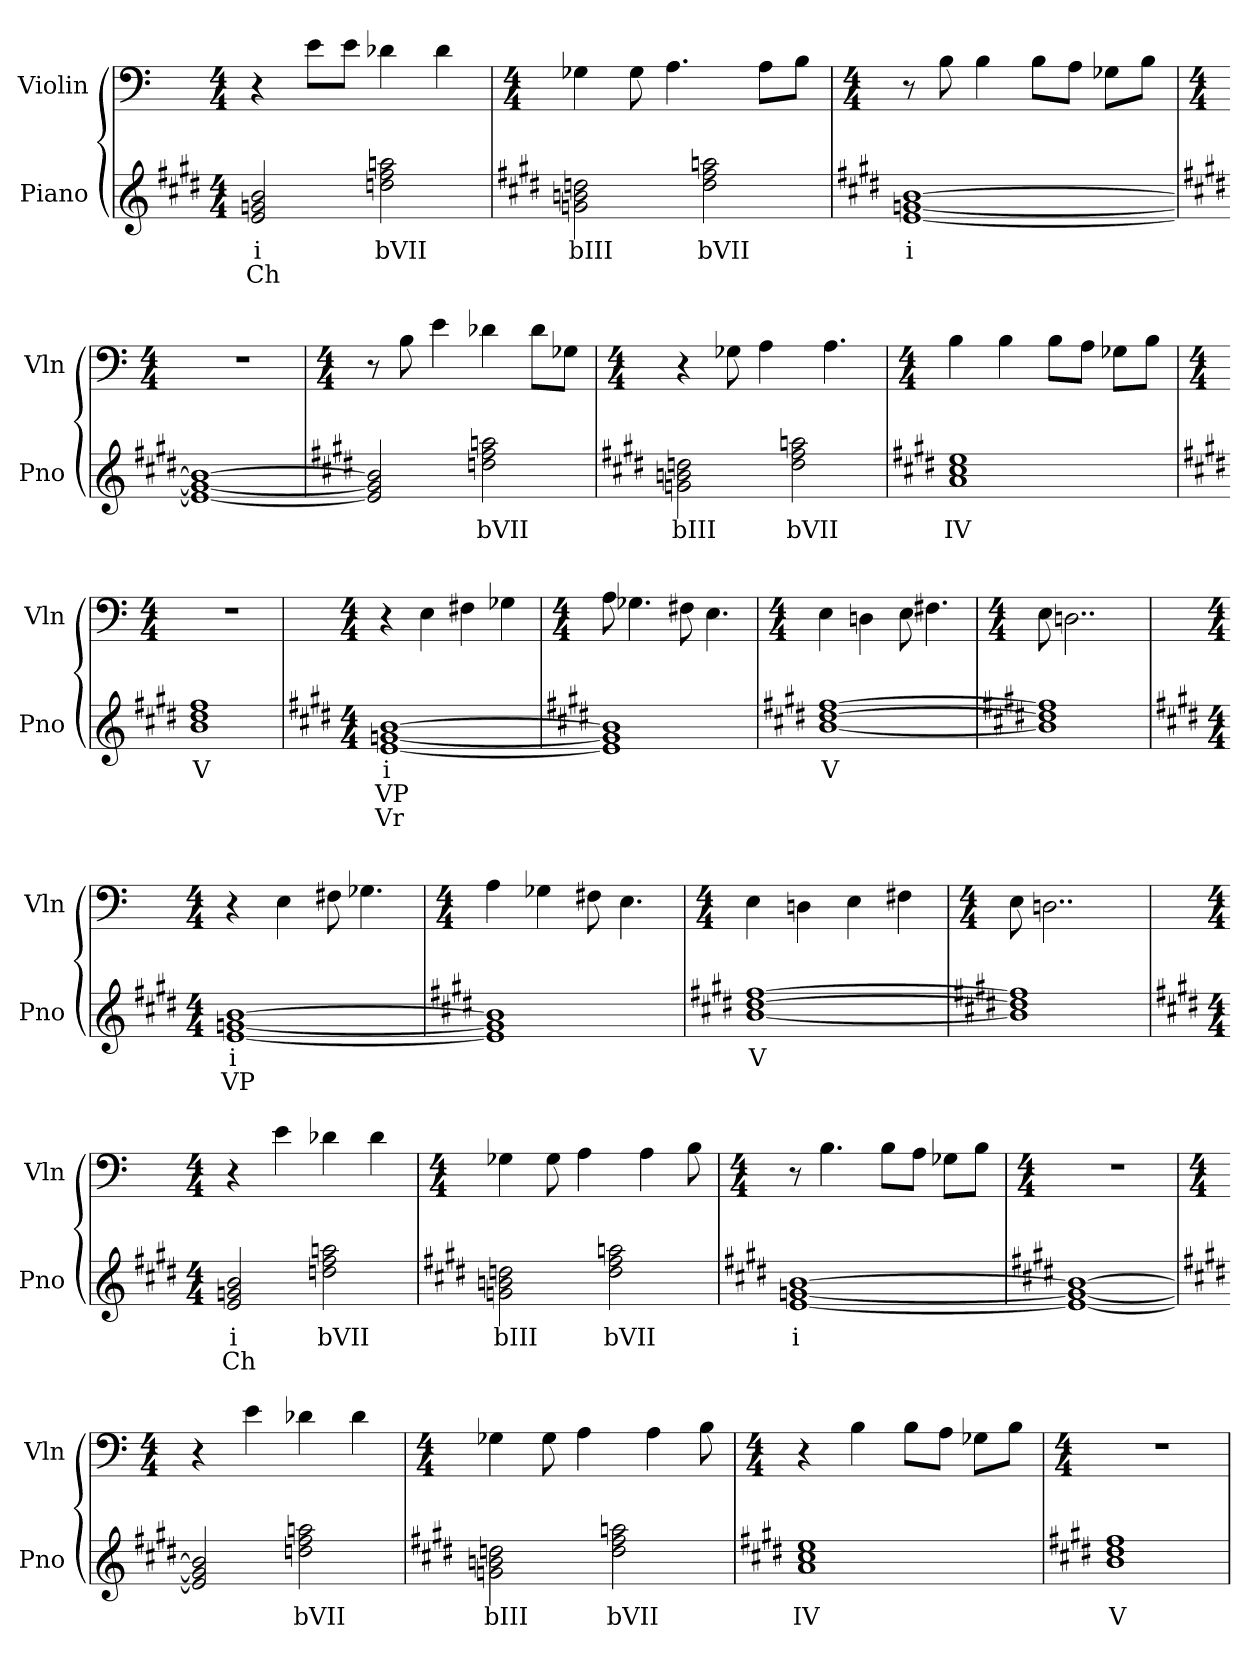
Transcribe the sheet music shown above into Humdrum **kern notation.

**kern	**text	**text	**text	**kern
*part2	*part2	*part2	*part2	*part1
*staff2	*staff2	*staff2	*staff2	*staff1
*I"Piano	*	*	*	*I"Violin
*I'Pno	*	*	*	*I'Vln
*k[f#c#g#d#]	*	*	*	*
*E:	*	*	*	*
*M4/4	*	*	*	*M4/4
=	=	=	=	=
2e 2gn 2b	i	Ch	.	4r
.	.	.	.	8eL
.	.	.	.	8eJ
2ddn 2ff# 2aan	bVII	.	.	4d-X
.	.	.	.	4d-
=	=	=	=	=
*k[f#c#g#d#]	*	*	*	*
*E:	*	*	*	*
*	*	*	*	*M4/4
2gn 2bn 2ddn	bIII	.	.	4G-X
.	.	.	.	8G-
.	.	.	.	4.A
2dd 2ff# 2aan	bVII	.	.	.
.	.	.	.	8AL
.	.	.	.	8BJ
=	=	=	=	=
*k[f#c#g#d#]	*	*	*	*
*E:	*	*	*	*
*	*	*	*	*M4/4
[1e [1gn [1b	i	.	.	8r
.	.	.	.	8B
.	.	.	.	4B
.	.	.	.	8BL
.	.	.	.	8AJ
.	.	.	.	8G-XL
.	.	.	.	8BJ
=	=	=	=	=
*k[f#c#g#d#]	*	*	*	*
*E:	*	*	*	*
*	*	*	*	*M4/4
1e_ 1gn_ 1b_	.	.	.	1r
=	=	=	=	=
*k[f#c#g#d#]	*	*	*	*
*E:	*	*	*	*
*	*	*	*	*M4/4
2e] 2gn] 2b]	.	.	.	8r
.	.	.	.	8B
.	.	.	.	4e
2ddn 2ff# 2aan	bVII	.	.	4d-X
.	.	.	.	8d-L
.	.	.	.	8G-XJ
=	=	=	=	=
*k[f#c#g#d#]	*	*	*	*
*E:	*	*	*	*
*	*	*	*	*M4/4
2gn 2bn 2ddn	bIII	.	.	4r
.	.	.	.	8G-X
.	.	.	.	4A
2dd 2ff# 2aan	bVII	.	.	.
.	.	.	.	4.A
=	=	=	=	=
*k[f#c#g#d#]	*	*	*	*
*E:	*	*	*	*
*	*	*	*	*M4/4
1a 1cc# 1ee	IV	.	.	4B
.	.	.	.	4B
.	.	.	.	8BL
.	.	.	.	8AJ
.	.	.	.	8G-XL
.	.	.	.	8BJ
=	=	=	=	=
*k[f#c#g#d#]	*	*	*	*
*E:	*	*	*	*
*	*	*	*	*M4/4
1b 1dd# 1ff#	V	.	.	1r
=	=	=	=	=
*k[f#c#g#d#]	*	*	*	*
*E:	*	*	*	*
*M4/4	*	*	*	*M4/4
[1e [1gn [1b	i	VP	Vr	4r
.	.	.	.	4E
.	.	.	.	4F#X
.	.	.	.	4G-X
=	=	=	=	=
*k[f#c#g#d#]	*	*	*	*
*E:	*	*	*	*
*	*	*	*	*M4/4
1e] 1gn] 1b]	.	.	.	8A
.	.	.	.	4.G-X
.	.	.	.	8F#X
.	.	.	.	4.E
=	=	=	=	=
*k[f#c#g#d#]	*	*	*	*
*E:	*	*	*	*
*	*	*	*	*M4/4
[1b [1dd# [1ff#	V	.	.	4E
.	.	.	.	4Dn
.	.	.	.	8E
.	.	.	.	4.F#X
=	=	=	=	=
*k[f#c#g#d#]	*	*	*	*
*E:	*	*	*	*
*	*	*	*	*M4/4
1b] 1dd#] 1ff#]	.	.	.	8E
.	.	.	.	2..Dn
=	=	=	=	=
*k[f#c#g#d#]	*	*	*	*
*E:	*	*	*	*
*M4/4	*	*	*	*M4/4
[1e [1gn [1b	i	VP	.	4r
.	.	.	.	4E
.	.	.	.	8F#X
.	.	.	.	4.G-X
=	=	=	=	=
*k[f#c#g#d#]	*	*	*	*
*E:	*	*	*	*
*	*	*	*	*M4/4
1e] 1gn] 1b]	.	.	.	4A
.	.	.	.	4G-X
.	.	.	.	8F#X
.	.	.	.	4.E
=	=	=	=	=
*k[f#c#g#d#]	*	*	*	*
*E:	*	*	*	*
*	*	*	*	*M4/4
[1b [1dd# [1ff#	V	.	.	4E
.	.	.	.	4Dn
.	.	.	.	4E
.	.	.	.	4F#X
=	=	=	=	=
*k[f#c#g#d#]	*	*	*	*
*E:	*	*	*	*
*	*	*	*	*M4/4
1b] 1dd#] 1ff#]	.	.	.	8E
.	.	.	.	2..Dn
=	=	=	=	=
*k[f#c#g#d#]	*	*	*	*
*E:	*	*	*	*
*M4/4	*	*	*	*M4/4
2e 2gn 2b	i	Ch	.	4r
.	.	.	.	4e
2ddn 2ff# 2aan	bVII	.	.	4d-X
.	.	.	.	4d-
=	=	=	=	=
*k[f#c#g#d#]	*	*	*	*
*E:	*	*	*	*
*	*	*	*	*M4/4
2gn 2bn 2ddn	bIII	.	.	4G-X
.	.	.	.	8G-
.	.	.	.	4A
2dd 2ff# 2aan	bVII	.	.	.
.	.	.	.	4A
.	.	.	.	8B
=	=	=	=	=
*k[f#c#g#d#]	*	*	*	*
*E:	*	*	*	*
*	*	*	*	*M4/4
[1e [1gn [1b	i	.	.	8r
.	.	.	.	4.B
.	.	.	.	8BL
.	.	.	.	8AJ
.	.	.	.	8G-XL
.	.	.	.	8BJ
=	=	=	=	=
*k[f#c#g#d#]	*	*	*	*
*E:	*	*	*	*
*	*	*	*	*M4/4
1e_ 1gn_ 1b_	.	.	.	1r
=	=	=	=	=
*k[f#c#g#d#]	*	*	*	*
*E:	*	*	*	*
*	*	*	*	*M4/4
2e] 2gn] 2b]	.	.	.	4r
.	.	.	.	4e
2ddn 2ff# 2aan	bVII	.	.	4d-X
.	.	.	.	4d-
=	=	=	=	=
*k[f#c#g#d#]	*	*	*	*
*E:	*	*	*	*
*	*	*	*	*M4/4
2gn 2bn 2ddn	bIII	.	.	4G-X
.	.	.	.	8G-
.	.	.	.	4A
2dd 2ff# 2aan	bVII	.	.	.
.	.	.	.	4A
.	.	.	.	8B
=	=	=	=	=
*k[f#c#g#d#]	*	*	*	*
*E:	*	*	*	*
*	*	*	*	*M4/4
1a 1cc# 1ee	IV	.	.	4r
.	.	.	.	4B
.	.	.	.	8BL
.	.	.	.	8AJ
.	.	.	.	8G-XL
.	.	.	.	8BJ
=	=	=	=	=
*k[f#c#g#d#]	*	*	*	*
*E:	*	*	*	*
*	*	*	*	*M4/4
1b 1dd# 1ff#	V	.	.	1r
=	=	=	=	=
*-	*-	*-	*-	*-
